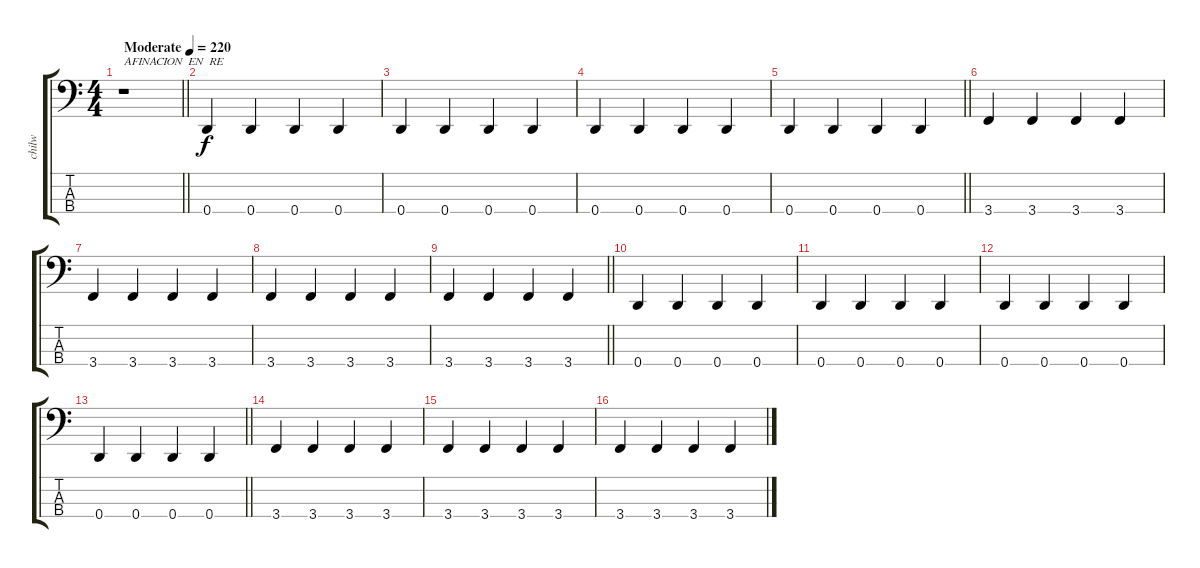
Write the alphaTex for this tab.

\track ("chilw" "chilw") {instrument electricbassfinger}
\staff {score tabs}
\tuning (G2 D2 A1 D1) {hide}
\ts (4 4)
\tempo (220 "Moderate")
\tempo 170
\tempo (220 "Moderate")
\clef f4
\barLineRight lightlight
\ks c
r.1{txt "AFINACION  EN  RE" dy f instrument electricbassfinger} |
0.4.4 0.4.4 0.4.4 0.4.4 |
0.4.4 0.4.4 0.4.4 0.4.4 |
0.4.4 0.4.4 0.4.4 0.4.4 |
\barLineRight lightlight
0.4.4 0.4.4 0.4.4 0.4.4 |
3.4.4 3.4.4 3.4.4 3.4.4 |
3.4.4 3.4.4 3.4.4 3.4.4 |
3.4.4 3.4.4 3.4.4 3.4.4 |
\barLineRight lightlight
3.4.4 3.4.4 3.4.4 3.4.4 |
0.4.4 0.4.4 0.4.4 0.4.4 |
0.4.4 0.4.4 0.4.4 0.4.4 |
0.4.4 0.4.4 0.4.4 0.4.4 |
\barLineRight lightlight
0.4.4 0.4.4 0.4.4 0.4.4 |
3.4.4 3.4.4 3.4.4 3.4.4 |
3.4.4 3.4.4 3.4.4 3.4.4 |
3.4.4 3.4.4 3.4.4 3.4.4
